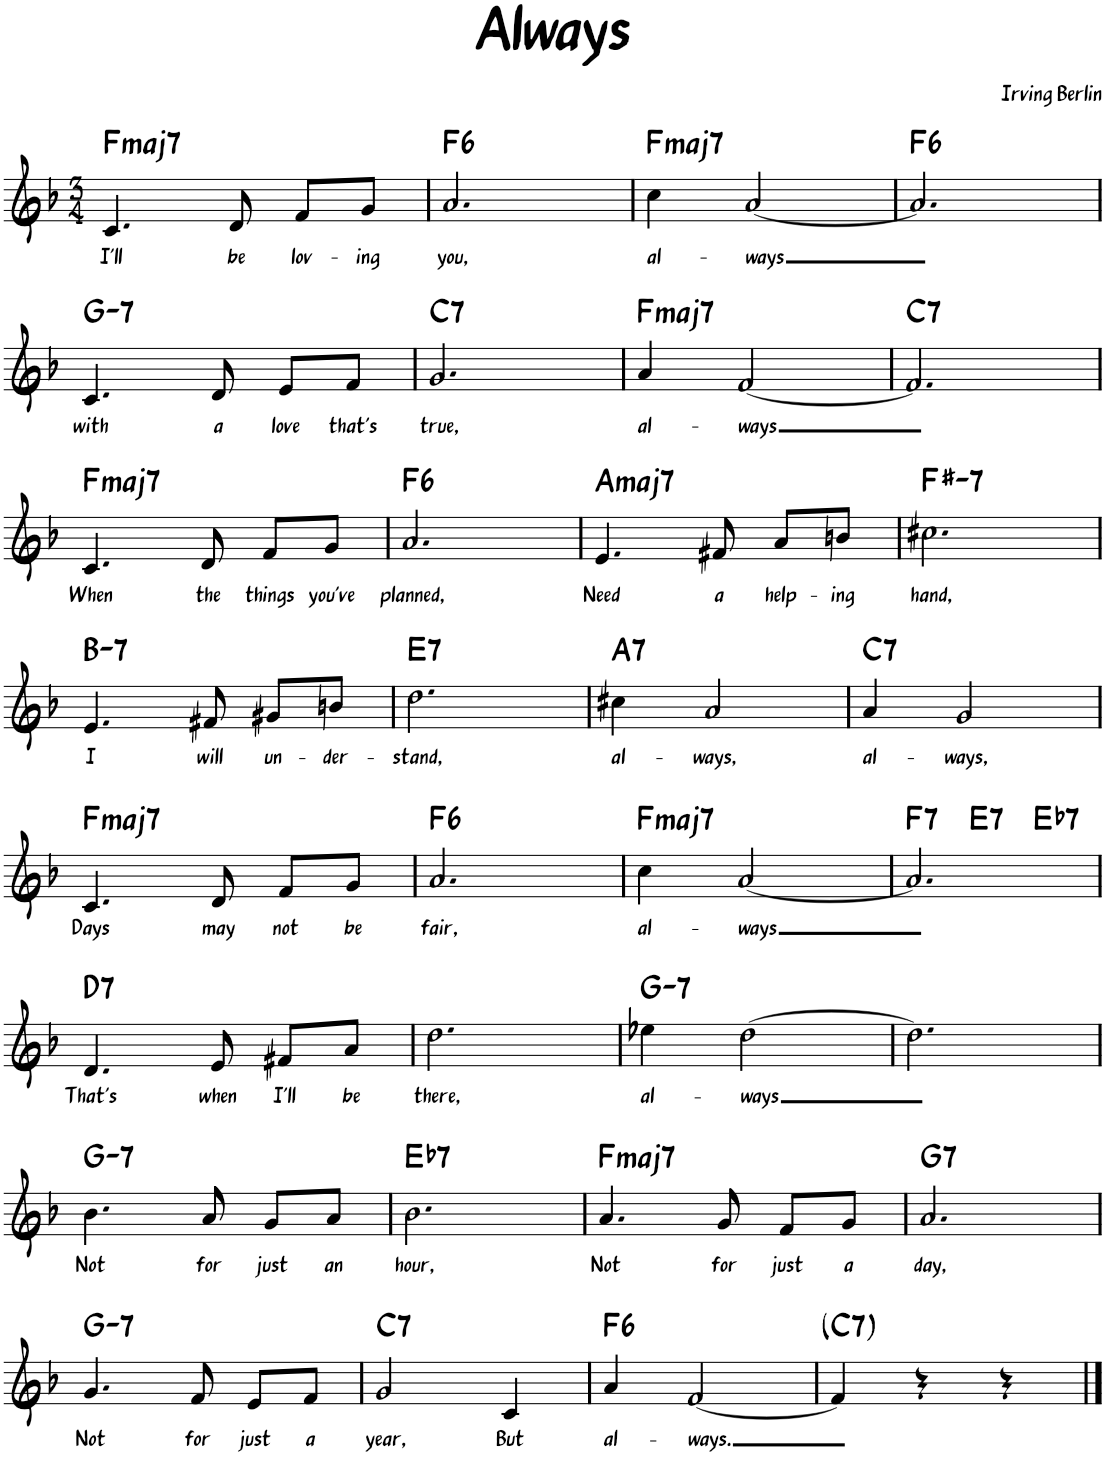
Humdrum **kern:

**kern	**text	**harte
*part1	*part1	*part1
*staff1	*staff1	*
*I"Piano	*	*
*I'Pno.	*	*
*clefG2	*	*
*k[b-]	*	*
*M3/4	*	*
=1	=1	=1
!	!LO:LY:b	!LO:H:kt=maj7
4.c/	I'll	F:maj7
!	!LO:LY:b	!
8d/	be	.
!	!LO:LY:b	!
8f/L	lov-	.
!	!LO:LY:b	!
8g/J	-ing	.
=2	=2	=2
!	!LO:LY:b	!LO:H:kt=6
2.a/	you,	F:maj6
=3	=3	=3
!	!LO:LY:b	!LO:H:kt=maj7
4cc\	al-	F:maj7
!	!LO:LY:b	!
[2a/	-ways	.
=4	=4	=4
!	!	!LO:H:kt=6
2.a/]	.	F:maj6
!!LO:LB:g=z
=5	=5	=5
!	!LO:LY:b	!LO:H:kt=7
4.c/	with	G:min7
!	!LO:LY:b	!
8d/	a	.
!	!LO:LY:b	!
8e/L	love	.
!	!LO:LY:b	!
8f/J	that's	.
=6	=6	=6
!	!LO:LY:b	!LO:H:kt=7
2.g/	true,	C:7
=7	=7	=7
!	!LO:LY:b	!LO:H:kt=maj7
4a/	al-	F:maj7
!	!LO:LY:b	!
[2f/	-ways	.
=8	=8	=8
!	!	!LO:H:kt=7
2.f/]	.	C:7
!!LO:LB:g=z
=9	=9	=9
!	!LO:LY:b	!LO:H:kt=maj7
4.c/	When	F:maj7
!	!LO:LY:b	!
8d/	the	.
!	!LO:LY:b	!
8f/L	things	.
!	!LO:LY:b	!
8g/J	you've	.
=10	=10	=10
!	!LO:LY:b	!LO:H:kt=6
2.a/	planned,	F:maj6
=11	=11	=11
!	!LO:LY:b	!LO:H:kt=maj7
4.e/	Need	A:maj7
!	!LO:LY:b	!
8f#X/	a	.
!	!LO:LY:b	!
8a/L	help-	.
!	!LO:LY:b	!
8bn/J	-ing	.
=12	=12	=12
!	!LO:LY:b	!LO:H:kt=7
2.cc#X\	hand,	F#:min7
!!LO:LB:g=z
=13	=13	=13
!	!LO:LY:b	!LO:H:kt=7
4.e/	I	B:min7
!	!LO:LY:b	!
8f#X/	will	.
!	!LO:LY:b	!
8g#X/L	un-	.
!	!LO:LY:b	!
8bn/J	-der-	.
=14	=14	=14
!	!LO:LY:b	!LO:H:kt=7
2.dd\	-stand,	E:7
=15	=15	=15
!	!LO:LY:b	!LO:H:kt=7
4cc#X\	al-	A:7
!	!LO:LY:b	!
2a/	-ways,	.
=16	=16	=16
!	!LO:LY:b	!LO:H:kt=7
4a/	al-	C:7
!	!LO:LY:b	!
2g/	-ways,	.
!!LO:LB:g=z
=17	=17	=17
!	!LO:LY:b	!LO:H:kt=maj7
4.c/	Days	F:maj7
!	!LO:LY:b	!
8d/	may	.
!	!LO:LY:b	!
8f/L	not	.
!	!LO:LY:b	!
8g/J	be	.
=18	=18	=18
!	!LO:LY:b	!LO:H:kt=6
2.a/	fair,	F:maj6
=19	=19	=19
!	!LO:LY:b	!LO:H:kt=maj7
4cc\	al-	F:maj7
!	!LO:LY:b	!
[2a/	-ways	.
=20	=20	=20
!	!	!LO:H:kt=7
*^	*	*
*	*^	*	*
2.a/]	4ryy	2ryy	.	F:7
!	!	!	!	!LO:H:kt=7
.	2ryy	.	.	E:7
!	!	!	!	!LO:H:kt=7
.	.	4ryy	.	Eb:7
!!LO:LB:g=z	!!	!!
=21	=21	=21	=21	=21
!	!	!	!LO:LY:b	!LO:H:kt=7
*v	*v	*v	*	*
4.d/	That's	D:7
!	!LO:LY:b	!
8e/	when	.
!	!LO:LY:b	!
8f#X/L	I'll	.
!	!LO:LY:b	!
8a/J	be	.
=22	=22	=22
!	!LO:LY:b	!
2.dd\	there,	.
=23	=23	=23
!	!LO:LY:b	!LO:H:kt=7
4ee-X\	al-	G:min7
!	!LO:LY:b	!
[2dd\	-ways	.
=24	=24	=24
2.dd\]	.	.
!!LO:LB:g=z
=25	=25	=25
!	!LO:LY:b	!LO:H:kt=7
4.b-\	Not	G:min7
!	!LO:LY:b	!
8a/	for	.
!	!LO:LY:b	!
8g/L	just	.
!	!LO:LY:b	!
8a/J	an	.
=26	=26	=26
!	!LO:LY:b	!LO:H:kt=7
2.b-\	hour,	Eb:7
=27	=27	=27
!	!LO:LY:b	!LO:H:kt=maj7
4.a/	Not	F:maj7
!	!LO:LY:b	!
8g/	for	.
!	!LO:LY:b	!
8f/L	just	.
!	!LO:LY:b	!
8g/J	a	.
=28	=28	=28
!	!LO:LY:b	!LO:H:kt=7
2.a/	day,	G:7
!!LO:LB:g=z
=29	=29	=29
!	!LO:LY:b	!LO:H:kt=7
4.g/	Not	G:min7
!	!LO:LY:b	!
8f/	for	.
!	!LO:LY:b	!
8e/L	just	.
!	!LO:LY:b	!
8f/J	a	.
=30	=30	=30
!	!LO:LY:b	!LO:H:kt=7
2g/	year,	C:7
!	!LO:LY:b	!
4c/	But	.
=31	=31	=31
!	!LO:LY:b	!LO:H:kt=6
4a/	al-	F:maj6
!	!LO:LY:b	!
[2f/	-ways.	.
=32	=32	=32
!	!	!LO:H:kt=7
4f/]	.	C:7
4r	.	.
4r	.	.
==	==	==
*-	*-	*-
